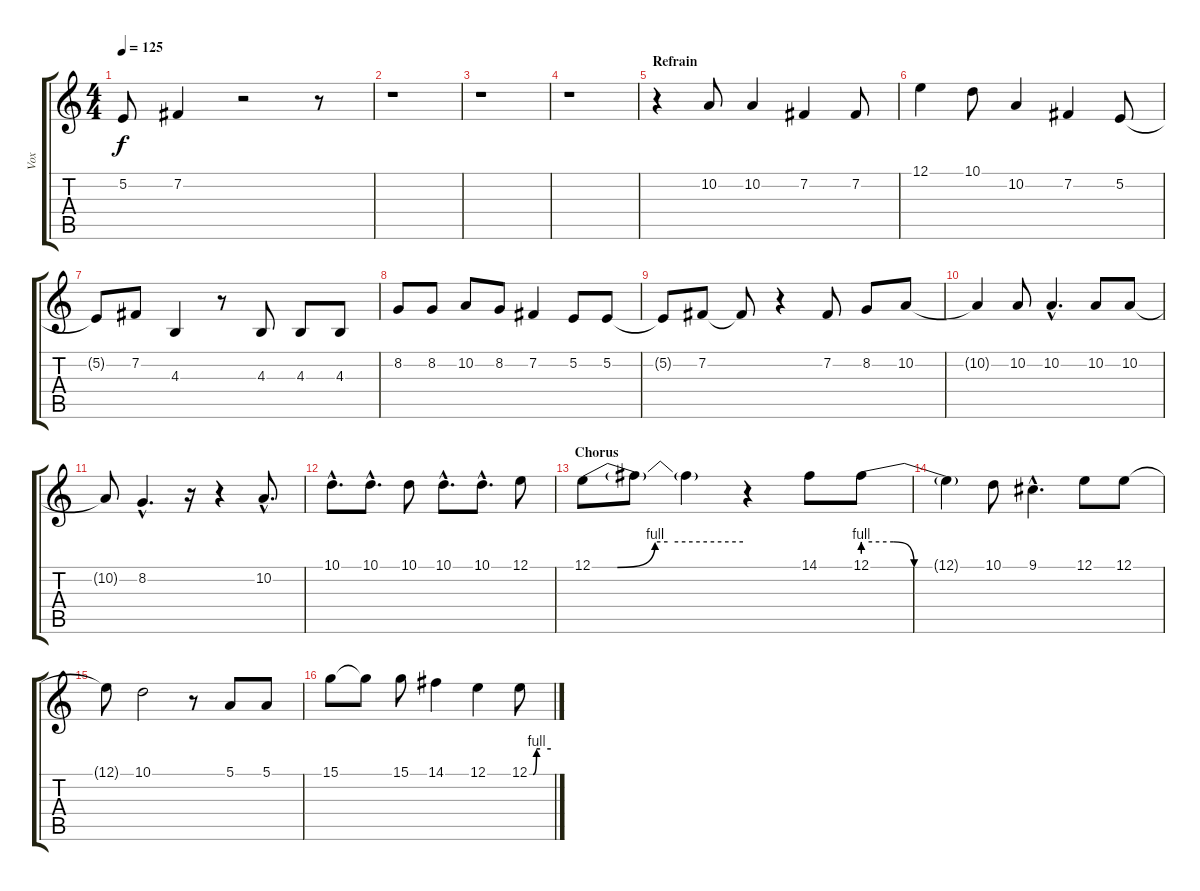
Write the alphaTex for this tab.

\track ("Vox" "Vox") {instrument sopranosax}
\staff {score tabs}
\tuning (E4 B3 G3 D3 A2 E2) {hide}
\ts (4 4)
\tempo 125
\clef g2
\ks c
5.2{t}.8{dy f} 7.2.4 r.2 r.8 |
r.1 |
r.1 |
r.1 |
\section ("" "Refrain")
r.4 10.2.8 10.2.4 7.2.4 7.2.8 |
12.1.4 10.1.8 10.2.4 7.2.4 5.2.8 |
5.2{t}.8 7.2.8 4.3.4 r.8 4.3.8 4.3.8 4.3.8 |
8.2.8 8.2.8 10.2.8 8.2.8 7.2.4 5.2.8 5.2.8 |
5.2{t}.8 7.2.8 7.2{t}.8 r.4 7.2.8 8.2.8 10.2.8 |
10.2{t}.4 10.2.8 10.2{hac}.4{d} 10.2.8 10.2.8 |
10.2{t}.8 8.2{hac}.4{d} r.16 r.4 10.2{hac}.8{d} |
10.1{hac}.8{d} 10.1{hac}.8{d} 10.1.8 10.1{hac}.8{d} 10.1{hac}.8{d} 12.1.8 |
\section ("" "Chorus")
12.1{be (custom 0 0 10 0 25 4 30 4 60 4)}.8 12.1{t}.8 12.1{t}.4 r.4 14.1.8 12.1{be (custom 0 4 15 4 25 0 30 0 45 0 60 0)}.8 |
12.1{t}.4 10.1.8 9.1{hac}.4{d} 12.1.8 12.1.8 |
12.1{t}.8 10.1.2 r.8 5.1.8 5.1.8 |
15.1.8 15.1{t}.8 15.1.8 14.1.4 12.1.4 12.1{be (custom 0 0 10 0 20 4 30 4 60 4)}.8
